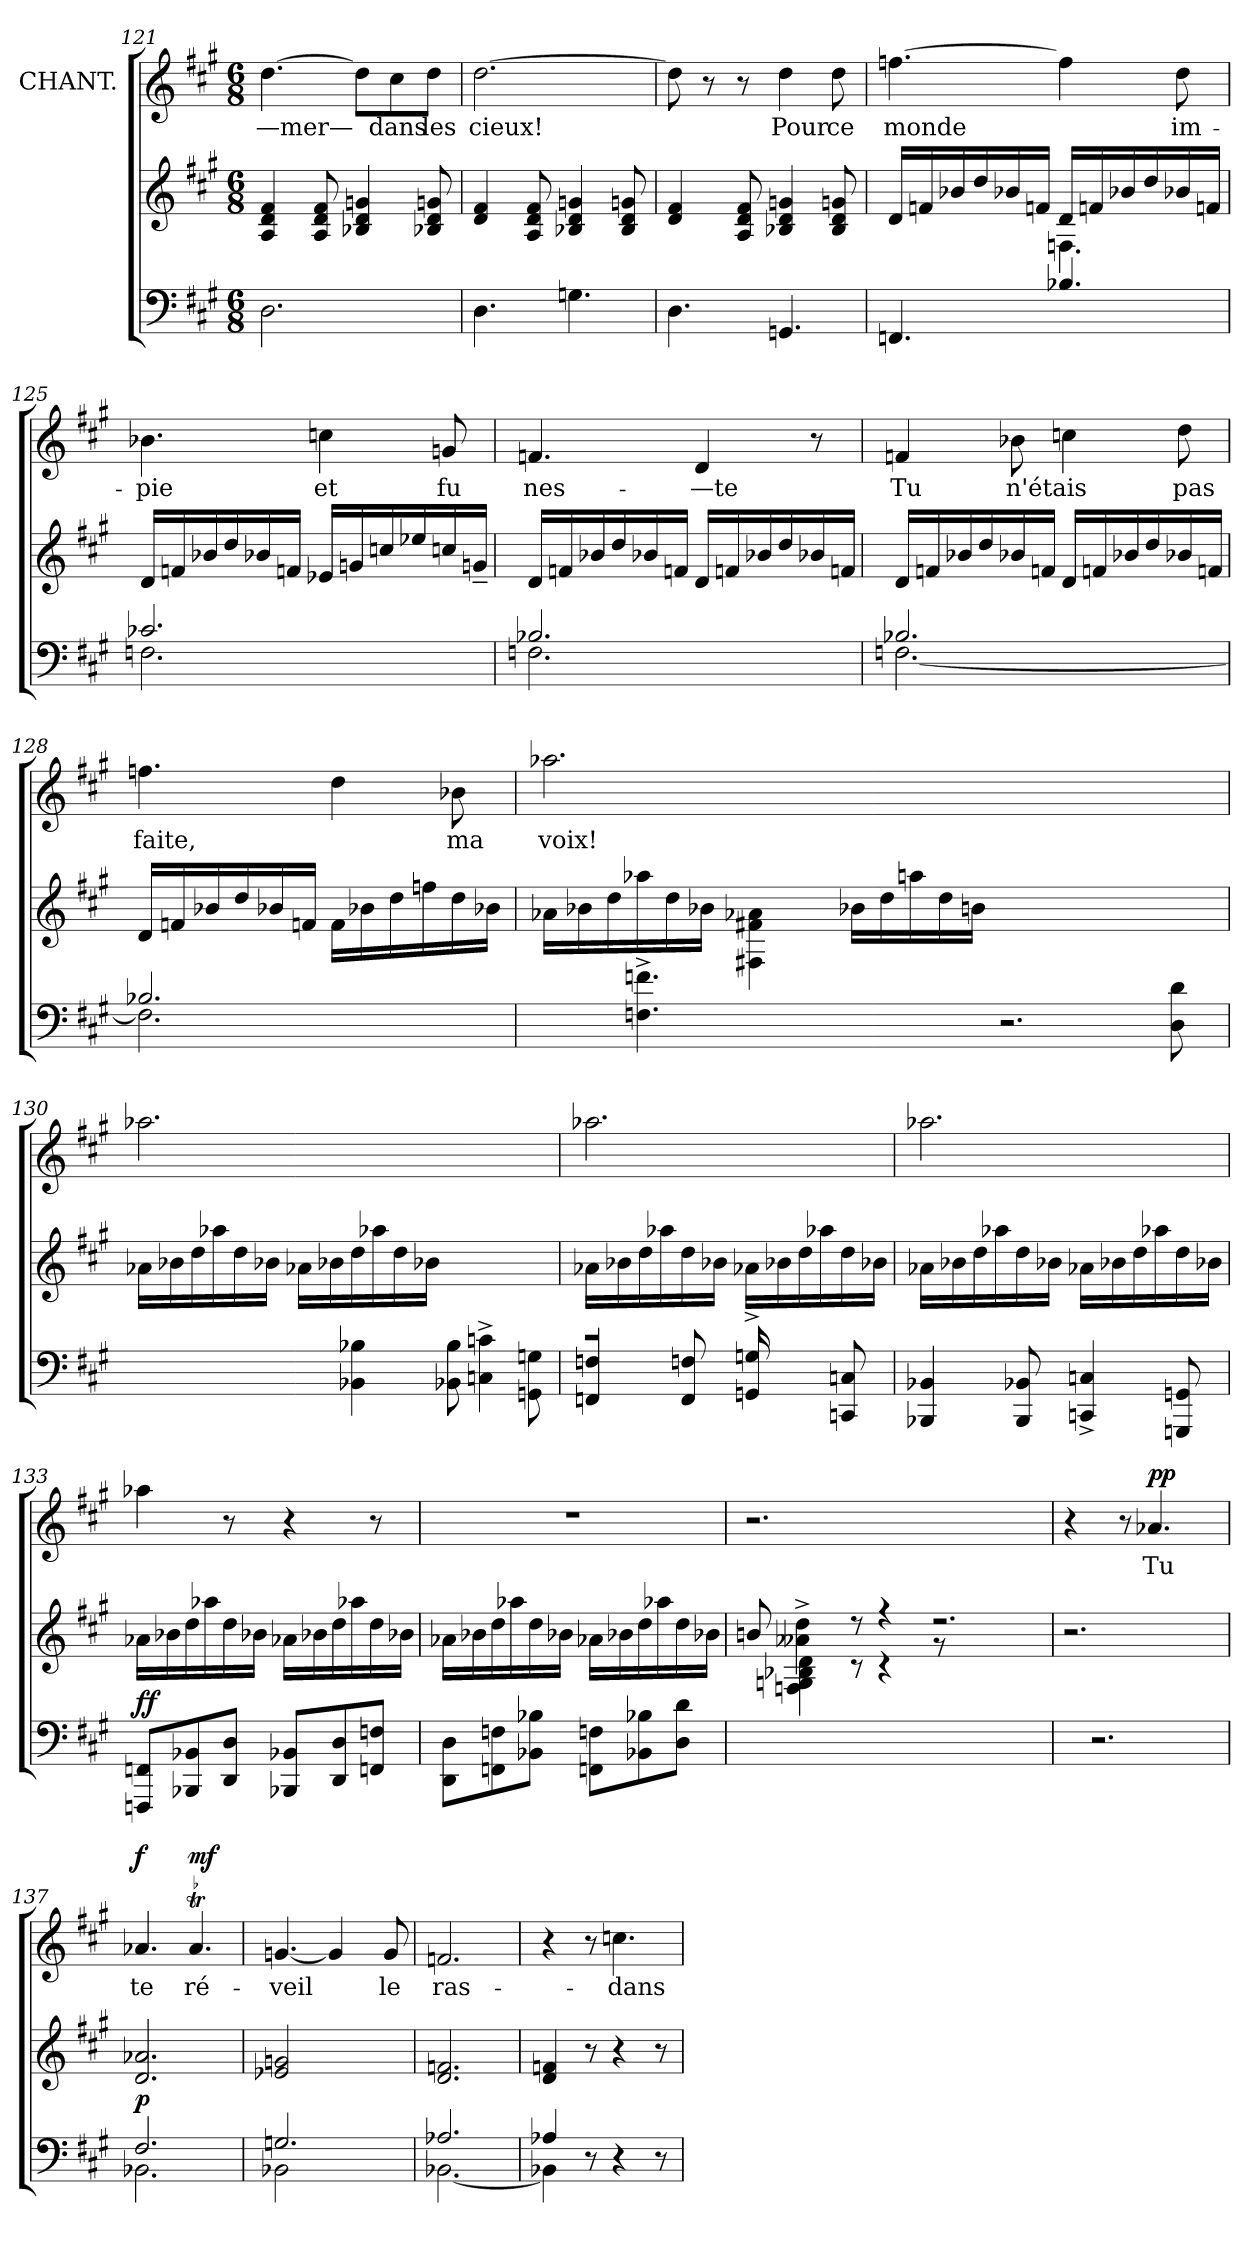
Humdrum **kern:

**kern	**dynam	**kern	**kern	**text	**dynam
*part3	*part3	*part2	*part1	*part1	*part1
*staff3	*staff3	*staff2	*staff1	*staff1	*staff1
*	*	*	*I"CHANT.	*	*
!!LO:LB:g=z
*clefF4	*	*clefG2	*clefG2	*	*
*k[f#c#g#]	*	*k[f#c#g#]	*k[f#c#g#]	*	*
*M6/8	*	*M6/8	*M6/8	*	*
=121	=121	=121	=121	=121	=121
2.Di\	.	4f#j/ 4dj/ 4Aj/	[4.ddj\	—mer—	.
.	.	8Aj/ 8f#j/ 8dj/	.	.	.
.	.	4B-Xj/ 4gnj/ 4dj/	8ddj\L]	.	.
.	.	.	8cc#j\	dans	.
.	.	8gnj/ 8dj/ 8B-Xj/	8ddj\J	les	.
=122	=122	=122	=122	=122	=122
4.Di\	.	4dj/ 4f#j/	[2.ddj\	cieux!	.
.	.	8f#j/ 8dj/ 8Aj/	.	.	.
4.Gni\	.	4gnj/ 4dj/ 4B-Xj/	.	.	.
.	.	8B-j/ 8gnj/ 8dj/	.	.	.
=123	=123	=123	=123	=123	=123
4.Di\	.	4dj/ 4f#j/	8ddj\]	.	.
.	.	.	8r	.	.
.	.	8Aj/ 8f#j/ 8dj/	8r	.	.
4.GGni/	.	4gnj/ 4dj/ 4B-Xj/	4ddj\	Pour	.
.	.	8B-j/ 8gnj/ 8dj/	8ddj\	ce	.
=124	=124	=124	=124	=124	=124
*	*	*^	*	*	*
4.FFni/	.	16dj/LL	16ryy	[4.ffnj\	monde	.
.	.	16fnj/	16ryy	.	.	.
.	.	16b-Xj/	16ryy	.	.	.
.	.	16ddj/	16ryy	.	.	.
.	.	16b-Xj/	16ryy	.	.	.
.	.	16fnj/JJ	16ryy	.	.	.
4.B-Xi/	.	16dj/LL	4.FnZ\	4ffj\]	.	.
.	.	16fnj/	.	.	.	.
.	.	16b-Xj/	.	.	.	.
.	.	16ddj/	.	.	.	.
.	.	16b-Xj/	.	8ddj\	im-	.
.	.	16fnj/JJ	.	.	.	.
*	*	*v	*v	*	*	*
=125	=125	=125	=125	=125	=125
*^	*	*	*	*	*
2.c-Xi/	2.FnZ\	.	16dj/LL	4.b-Xj\	pie	.
.	.	.	16fnj/	.	.	.
.	.	.	16b-Xj/	.	.	.
.	.	.	16ddj/	.	.	.
.	.	.	16b-Xj/	.	.	.
.	.	.	16fnj/JJ	.	.	.
.	.	.	16e-Xj/LL	4ccnj\	et	.
.	.	.	16gnj/	.	.	.
.	.	.	16ccnj/	.	.	.
.	.	.	16ee-Xj/	.	.	.
.	.	.	16ccnj/	8gnj/	fu	.
.	.	.	16gn~>j/JJ	.	.	.
!!LO:LB:g=z
=126	=126	=126	=126	=126	=126	=126
2.B-Xi/	2.FnZ\	.	16dj/LL	4.fnj/	nes-	.
.	.	.	16fnj/	.	.	.
.	.	.	16b-Xj/	.	.	.
.	.	.	16ddj/	.	.	.
.	.	.	16b-Xj/	.	.	.
.	.	.	16fnj/JJ	.	.	.
.	.	.	16dj/LL	4dj/	—te	.
.	.	.	16fnj/	.	.	.
.	.	.	16b-Xj/	.	.	.
.	.	.	16ddj/	.	.	.
.	.	.	16b-Xj/	8r	.	.
.	.	.	16fnj/JJ	.	.	.
=127	=127	=127	=127	=127	=127	=127
2.B-Xi/	[2.FnZ\	.	16dj/LL	4fnj/	Tu	.
.	.	.	16fnj/	.	.	.
.	.	.	16b-Xj/	.	.	.
.	.	.	16ddj/	.	.	.
.	.	.	16b-Xj/	8b-Xj\	n'étais	.
.	.	.	16fnj/JJ	.	.	.
.	.	.	16dj/LL	4ccnj\	.	.
.	.	.	16fnj/	.	.	.
.	.	.	16b-Xj/	.	.	.
.	.	.	16ddj/	.	.	.
.	.	.	16b-Xj/	8ddj\	pas	.
.	.	.	16fnj/JJ	.	.	.
=128	=128	=128	=128	=128	=128	=128
2.B-Xi/	2.FnZ\]	.	16dj/LL	4.ffnj\	faite,	.
.	.	.	16fnj/	.	.	.
.	.	.	16b-Xj/	.	.	.
.	.	.	16ddj/	.	.	.
.	.	.	16b-Xj/	.	.	.
.	.	.	16fnj/JJ	.	.	.
.	.	.	16fj\LL	4ddj\	.	.
.	.	.	16b-Xj\	.	.	.
.	.	.	16ddj\	.	.	.
.	.	.	16ffnj\	.	.	.
.	.	.	16ddj\	8b-Xj\	ma	.
.	.	.	16b-Xj\JJ	.	.	.
=129	=129	=129	=129	=129	=129	=129
8ryy	4ryy	.	16a-Xj\LL	2.aa-Xj\	voix!	.
.	.	.	16b-Xj\	.	.	.
16ryy	.	.	16ddj\	.	.	.
4.Fni^<\ 4.fni^<\	.	.	16aa-Xj\	.	.	.
.	8ryy	.	16ddj\	.	.	.
.	.	.	16b-Xj\JJ	.	.	.
.	16ryy	.	4F#Xj\ 4f#Xj\ 4a-Xj\	.	.	.
.	4ryy	.	.	.	.	.
8.ryy	.	.	.	.	.	.
.	.	.	16b-Xj\LL	.	.	.
.	16ryy	.	16ddj\	.	.	.
16ryy	4..ryy	.	16aaV\	1ryy	.	.
16ryy	.	.	16ddV\	.	.	.
16ryy	.	.	16bV\JJ	.	.	.
2.r	.	.	2..ryy	.	.	.
.	2ryy	.	.	.	.	.
8DZ\ 8dZ\	8ryy	.	.	.	.	.
.	.	.	.	16ryy	.	.
*v	*v	*	*	*	*	*
!!LO:LB:g=z
=130	=130	=130	=130	=130	=130
16ryy	.	16a-Xj\LL	2.aa-Xj\	.	.
4..ryy	.	16b-Xj\	.	.	.
.	.	16ddj\	.	.	.
.	.	16aa-Xj\	.	.	.
.	.	16ddj\	.	.	.
.	.	16b-Xj\JJ	.	.	.
.	.	16a-Xj\LL	.	.	.
.	.	16b-Xj\	.	.	.
4BB-Xi\ 4B-Xi\	.	16ddj\	.	.	.
.	.	16aa-Xj\	.	.	.
.	.	16ddj\	.	.	.
.	.	16b-Xj\JJ	.	.	.
8BB-Xi\ 8B-i\	.	2ryy	2ryy	.	.
4Cni^<\ 4cni^<\	.	.	.	.	.
8GGni\ 8Gni\	.	.	.	.	.
=131	=131	=131	=131	=131	=131
*^	*	*	*	*	*
16Fni/ 16FFni/JJ	2.ryy	.	16a-Xj\LL	2.aa-Xj\	.	.
16ryy	.	.	16b-Xj\	.	.	.
16ryy	.	.	16ddj\	.	.	.
16ryy	.	.	16aa-Xj\	.	.	.
8Fni/ 8FFi/	.	.	16ddj\	.	.	.
.	.	.	16b-Xj\JJ	.	.	.
16Gni^</ 16GGni^</	.	.	16a-Xj\LL	.	.	.
16ryy	.	.	16b-Xj\	.	.	.
16ryy	.	.	16ddj\	.	.	.
16ryy	.	.	16aa-Xj\	.	.	.
8Cni/ 8CCni/	.	.	16ddj\	.	.	.
.	.	.	16b-Xj\JJ	.	.	.
*v	*v	*	*	*	*	*
=132	=132	=132	=132	=132	=132
4BB-Xi/ 4BBB-Xi/	.	16a-Xj\LL	2.aa-Xj\	.	.
.	.	16b-Xj\	.	.	.
.	.	16ddj\	.	.	.
.	.	16aa-Xj\	.	.	.
8BB-Xi/ 8BBB-i/	.	16ddj\	.	.	.
.	.	16b-Xj\JJ	.	.	.
4Cni^</ 4CCni^</	.	16a-Xj\LL	.	.	.
.	.	16b-Xj\	.	.	.
.	.	16ddj\	.	.	.
.	.	16aa-Xj\	.	.	.
8GGni/ 8GGGni/	.	16ddj\	.	.	.
.	.	16b-Xj\JJ	.	.	.
=133	=133	=133	=133	=133	=133
!	!LO:DY:a	!	!	!	!
8FFni/ 8FFFni/L	ff	16a-Xj\LL	4aa-Xj\	.	.
.	.	16b-Xj\	.	.	.
8BB-Xi/ 8BBB-Xi/	.	16ddj\	.	.	.
.	.	16aa-Xj\	.	.	.
8Di/ 8DDi/J	.	16ddj\	8r	.	.
.	.	16b-Xj\JJ	.	.	.
8BB-Xi/ 8BBB-Xi/L	.	16a-Xj\LL	4r	.	.
.	.	16b-Xj\	.	.	.
8Di/ 8DDi/	.	16ddj\	.	.	.
.	.	16aa-Xj\	.	.	.
8Fni/ 8FFni/J	.	16ddj\	8r	.	.
.	.	16b-Xj\JJ	.	.	.
!!LO:PB:g=z
=134	=134	=134	=134	=134	=134
8DDi\ 8Di\L	.	16a-Xj\LL	2.r	.	.
.	.	16b-Xj\	.	.	.
8FFni\ 8Fni\	.	16ddj\	.	.	.
.	.	16aa-Xj\	.	.	.
8BB-Xi\ 8B-Xi\J	.	16ddj\	.	.	.
.	.	16b-Xj\JJ	.	.	.
8FFni\ 8Fni\L	.	16a-Xj\LL	.	.	.
.	.	16b-Xj\	.	.	.
8BB-Xi\ 8B-Xi\	.	16ddj\	.	.	.
.	.	16aa-Xj\	.	.	.
8Di\ 8di\J	.	16ddj\	.	.	.
.	.	16b-Xj\JJ	.	.	.
=135	=135	=135	=135	=135	=135
*	*	*^	*	*	*
*	*	*	*^	*	*	*
8ryy	.	8bnj/	8ryy	8ryy	2.r	.	.
2ryy	.	4a--Xj^<\ 4ddj^<\	4Fni\ 4B-Xi\ 4di\ 4Gni\	8ryy	.	.	.
.	.	.	.	4ryy	.	.	.
.	.	8r	8r	.	.	.	.
.	.	4r	4r	8ryy	.	.	.
8ryy	.	.	.	8ryy	.	.	.
8ryy	.	2.ryy	2.r	8r	2.ryy	.	.
2ryy	.	.	.	2ryy	.	.	.
8ryy	.	.	.	8ryy	.	.	.
*	*	*v	*v	*v	*	*	*
=136	=136	=136	=136	=136	=136
8ryy	.	2.r	4r	.	.
2.r	.	.	.	.	.
.	.	.	8r	.	.
!	!	!	!	!	!LO:DY:a
.	.	.	4.a-Xj/	Tu	pp
.	.	8ryy	8ryy	.	.
=137	=137	=137	=137	=137	=137
*^	*	*	*	*	*
!	!	!LO:DY:a	!	!	!	!LO:DY:a
2.F#i/	2.BB-XZ\	p	2.a-Xj/ 2.dj/	4.a-Xj/	te	f
!	!	!	!	!	!	!LO:DY:a
.	.	.	.	4.a-Tj/	ré-	mf
=138	=138	=138	=138	=138	=138	=138
2.Gni/	2BB-XZ\	.	2gnj/ 2e-Xj/	[4.gnj/	veil	.
.	.	.	.	4gj/]	--	.
.	4ryy	.	4ryy	.	.	.
.	.	.	.	8gj/	le	.
=139	=139	=139	=139	=139	=139	=139
2.A-Xi/	[2.BB-XZ\	.	2.fnj/ 2.dj/	2.fnj/	ras-	.
=140	=140	=140	=140	=140	=140	=140
4A-Xi/	4BB-XZ\]	.	4fj/ 4dj/	4r	.	.
8r	2ryy	.	8r	8r	.	.
4r	.	.	4r	4.ccnj\	dans	.
8r	.	.	8r	.	.	.
*v	*v	*	*	*	*	*
=	=	=	=	=	=
*-	*-	*-	*-	*-	*-
